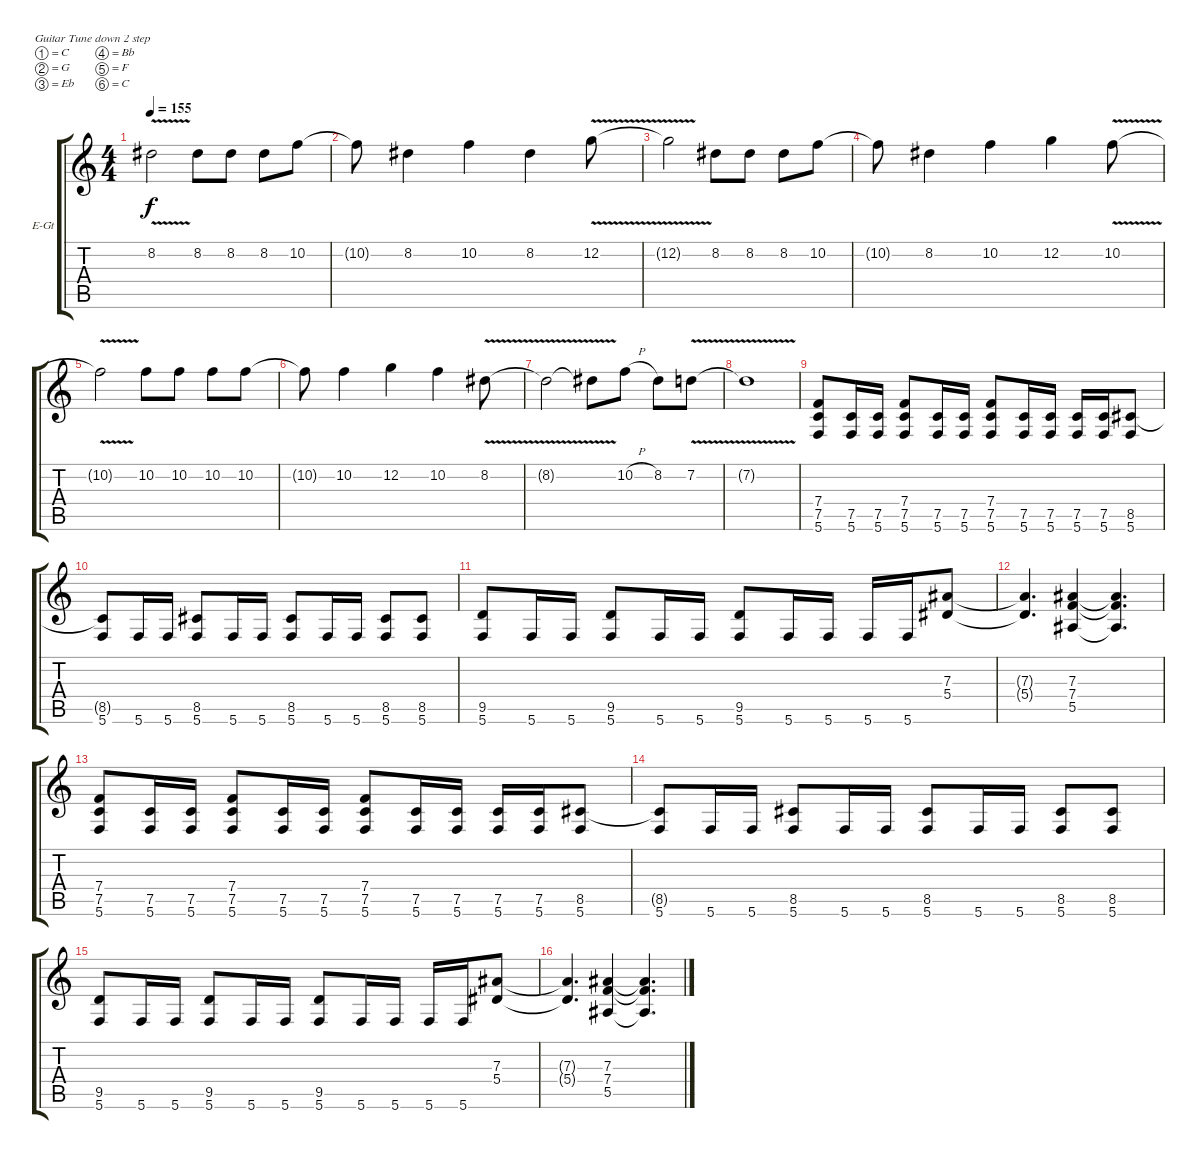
\defaultSystemsLayout 4
\bracketExtendMode groupsimilarinstruments
\firstSystemTrackNameOrientation horizontal
\otherSystemsTrackNameOrientation horizontal
\track ("Christopher Amott" "E-Gt") {instrument overdrivenguitar}
\staff {score tabs}
\tuning (C4 G3 Eb3 Bb2 F2 C2)
\ts (4 4)
\tempo 155
\clef g2
\scale
0.333333
\ks c
8.2{v}.2{dy f} 8.2.8 8.2.8 8.2.8 10.2.8 |
\scale
0.333333 10.2{t}.8 8.2.4 10.2.4 8.2.4 12.2{v}.8 |
\scale
0.333333 12.2{v t}.2 8.2.8 8.2.8 8.2.8 10.2.8 |
\scale
0.333333 10.2{t}.8 8.2.4 10.2.4 12.2.4 10.2{v}.8 |
\scale
0.333333 10.2{v t}.2 10.2.8 10.2.8 10.2.8 10.2.8 |
\scale
0.333333 10.2{t}.8 10.2.4 12.2.4 10.2.4 8.2{v}.8 |
\scale
0.333333 8.2{v t}.2 8.2{v t}.8 10.2{h}.8 8.2.8 7.2{v}.8 |
\scale
0.333333 7.2{v t}.1 |
\scale
0.333333 (7.4 7.5 5.6).8 (7.5 5.6).16 (7.5 5.6).16 (7.4 7.5 5.6).8 (7.5 5.6).16 (7.5 5.6).16 (7.4 7.5 5.6).8 (7.5 5.6).16 (7.5 5.6).16 (7.5 5.6).16 (7.5 5.6).16 (8.5 5.6).8 |
\scale
0.333333 (8.5{t} 5.6).8 5.6.16 5.6.16 (8.5 5.6).8 5.6.16 5.6.16 (8.5 5.6).8 5.6.16 5.6.16 (8.5 5.6).8 (8.5 5.6).8 |
\scale
0.333333 (9.5 5.6).8 5.6.16 5.6.16 (9.5 5.6).8 5.6.16 5.6.16 (9.5 5.6).8 5.6.16 5.6.16 5.6.16 5.6.16 (7.3 5.4).8 |
\scale
0.333333 (7.3{t} 5.4{t}).4{d} (7.3 7.4 5.5).4 (7.3{t} 7.4{t} 5.5{t}).4{d} |
\scale
0.333333 (7.4 7.5 5.6).8 (7.5 5.6).16 (7.5 5.6).16 (7.4 7.5 5.6).8 (7.5 5.6).16 (7.5 5.6).16 (7.4 7.5 5.6).8 (7.5 5.6).16 (7.5 5.6).16 (7.5 5.6).16 (7.5 5.6).16 (8.5 5.6).8 |
\scale
0.333333 (8.5{t} 5.6).8 5.6.16 5.6.16 (8.5 5.6).8 5.6.16 5.6.16 (8.5 5.6).8 5.6.16 5.6.16 (8.5 5.6).8 (8.5 5.6).8 |
\scale
0.333333 (9.5 5.6).8 5.6.16 5.6.16 (9.5 5.6).8 5.6.16 5.6.16 (9.5 5.6).8 5.6.16 5.6.16 5.6.16 5.6.16 (7.3 5.4).8 |
\scale
0.333333 (7.3{t} 5.4{t}).4{d} (7.3 7.4 5.5).4 (7.3{t} 7.4{t} 5.5{t}).4{d}
